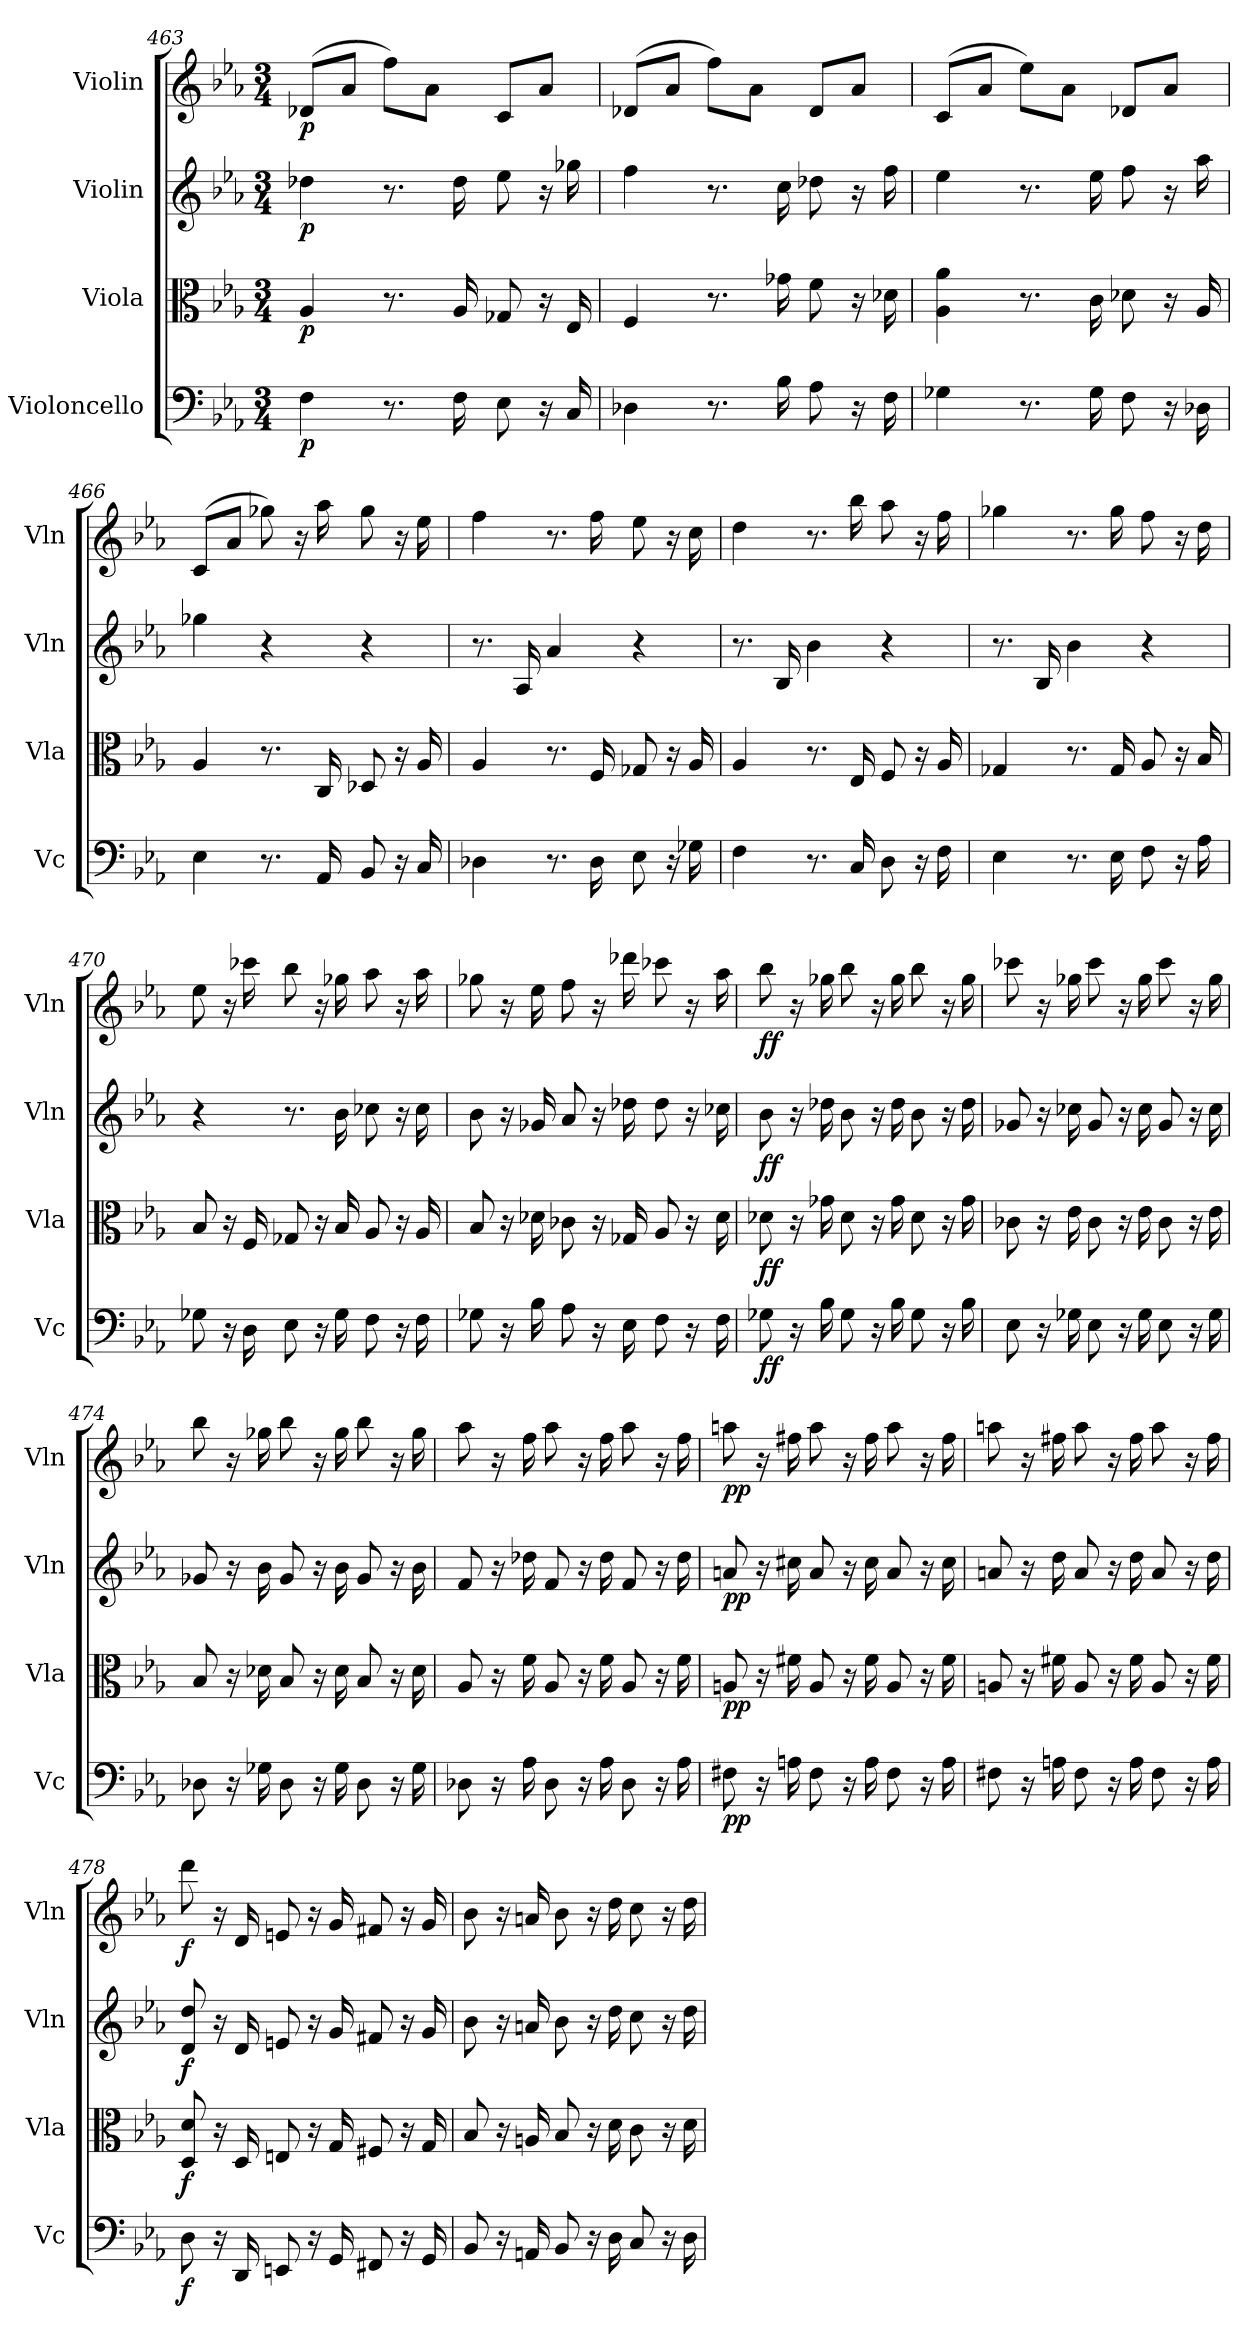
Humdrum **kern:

**kern	**dynam	**kern	**dynam	**kern	**dynam	**kern	**dynam
*part4	*part4	*part3	*part3	*part2	*part2	*part1	*part1
*staff4	*staff4	*staff3	*staff3	*staff2	*staff2	*staff1	*staff1
*I"Violoncello	*	*I"Viola	*	*I"Violin	*	*I"Violin	*
*I'Vc	*	*I'Vla	*	*I'Vln	*	*I'Vln	*
*clefF4	*	*clefC3	*	*clefG2	*	*clefG2	*
*k[b-e-a-]	*	*k[b-e-a-]	*	*k[b-e-a-]	*	*k[b-e-a-]	*
*M3/4	*	*M3/4	*	*M3/4	*	*M3/4	*
=463	=463	=463	=463	=463	=463	=463	=463
4F	p	4A-	p	4dd-X	p	(8d-X/L	p
.	.	.	.	.	.	8a-/J	.
8.r	.	8.r	.	8.r	.	8ff\L)	.
.	.	.	.	.	.	8a-\J	.
16F	.	16A-	.	16dd-	.	.	.
8E-	.	8G-X	.	8ee-	.	8c/L	.
16r	.	16r	.	16r	.	8a-/J	.
16C	.	16E-	.	16gg-X	.	.	.
=464	=464	=464	=464	=464	=464	=464	=464
4D-X	.	4F	.	4ff	.	(8d-X/L	.
.	.	.	.	.	.	8a-/J	.
8.r	.	8.r	.	8.r	.	8ff\L)	.
.	.	.	.	.	.	8a-\J	.
16B-	.	16g-X	.	16cc	.	.	.
8A-	.	8f	.	8dd-X	.	8d-/L	.
16r	.	16r	.	16r	.	8a-/J	.
16F	.	16d-X	.	16ff	.	.	.
=465	=465	=465	=465	=465	=465	=465	=465
4G-X	.	4A- 4a-	.	4ee-	.	(8c/L	.
.	.	.	.	.	.	8a-/J	.
8.r	.	8.r	.	8.r	.	8ee-\L)	.
.	.	.	.	.	.	8a-\J	.
16G-	.	16c	.	16ee-	.	.	.
8F	.	8d-X	.	8ff	.	8d-X/L	.
16r	.	16r	.	16r	.	8a-/J	.
16D-X	.	16A-	.	16aa-	.	.	.
=466	=466	=466	=466	=466	=466	=466	=466
4E-	.	4A-	.	4gg-X	.	(8c/L	.
.	.	.	.	.	.	8a-/J	.
8.r	.	8.r	.	4r	.	8gg-X)	.
.	.	.	.	.	.	16r	.
16AA-	.	16C	.	.	.	16aa-	.
8BB-	.	8D-X	.	4r	.	8gg-	.
16r	.	16r	.	.	.	16r	.
16C	.	16A-	.	.	.	16ee-	.
=467	=467	=467	=467	=467	=467	=467	=467
4D-X	.	4A-	.	8.r	.	4ff	.
.	.	.	.	16A-	.	.	.
8.r	.	8.r	.	4a-	.	8.r	.
16D-	.	16F	.	.	.	16ff	.
8E-	.	8G-X	.	4r	.	8ee-	.
16r	.	16r	.	.	.	16r	.
16G-X	.	16A-	.	.	.	16cc	.
=468	=468	=468	=468	=468	=468	=468	=468
4F	.	4A-	.	8.r	.	4dd	.
.	.	.	.	16B-	.	.	.
8.r	.	8.r	.	4b-	.	8.r	.
16C	.	16E-	.	.	.	16bb-	.
8D	.	8F	.	4r	.	8aa-	.
16r	.	16r	.	.	.	16r	.
16F	.	16A-	.	.	.	16ff	.
=469	=469	=469	=469	=469	=469	=469	=469
4E-	.	4G-X	.	8.r	.	4gg-X	.
.	.	.	.	16B-	.	.	.
8.r	.	8.r	.	4b-	.	8.r	.
16E-	.	16G-	.	.	.	16gg-	.
8F	.	8A-	.	4r	.	8ff	.
16r	.	16r	.	.	.	16r	.
16A-	.	16B-	.	.	.	16dd	.
=470	=470	=470	=470	=470	=470	=470	=470
8G-X	.	8B-	.	4r	.	8ee-	.
16r	.	16r	.	.	.	16r	.
16D	.	16F	.	.	.	16ccc-X	.
8E-	.	8G-X	.	8.r	.	8bb-	.
16r	.	16r	.	.	.	16r	.
16G-	.	16B-	.	16b-	.	16gg-X	.
8F	.	8A-	.	8cc-X	.	8aa-	.
16r	.	16r	.	16r	.	16r	.
16F	.	16A-	.	16cc-	.	16aa-	.
=471	=471	=471	=471	=471	=471	=471	=471
8G-X	.	8B-	.	8b-	.	8gg-X	.
16r	.	16r	.	16r	.	16r	.
16B-	.	16d-X	.	16g-X	.	16ee-	.
8A-	.	8c-X	.	8a-	.	8ff	.
16r	.	16r	.	16r	.	16r	.
16E-	.	16G-X	.	16dd-X	.	16ddd-X	.
8F	.	8A-	.	8dd-	.	8ccc-X	.
16r	.	16r	.	16r	.	16r	.
16F	.	16d-	.	16cc-X	.	16aa-	.
=472	=472	=472	=472	=472	=472	=472	=472
8G-X	ff	8d-X	ff	8b-	ff	8bb-	ff
16r	.	16r	.	16r	.	16r	.
16B-	.	16g-X	.	16dd-X	.	16gg-X	.
8G-	.	8d-	.	8b-	.	8bb-	.
16r	.	16r	.	16r	.	16r	.
16B-	.	16g-	.	16dd-	.	16gg-	.
8G-	.	8d-	.	8b-	.	8bb-	.
16r	.	16r	.	16r	.	16r	.
16B-	.	16g-	.	16dd-	.	16gg-	.
=473	=473	=473	=473	=473	=473	=473	=473
8E-	.	8c-X	.	8g-X	.	8ccc-X	.
16r	.	16r	.	16r	.	16r	.
16G-X	.	16e-	.	16cc-X	.	16gg-X	.
8E-	.	8c-	.	8g-	.	8ccc-	.
16r	.	16r	.	16r	.	16r	.
16G-	.	16e-	.	16cc-	.	16gg-	.
8E-	.	8c-	.	8g-	.	8ccc-	.
16r	.	16r	.	16r	.	16r	.
16G-	.	16e-	.	16cc-	.	16gg-	.
=474	=474	=474	=474	=474	=474	=474	=474
8D-X	.	8B-	.	8g-X	.	8bb-	.
16r	.	16r	.	16r	.	16r	.
16G-X	.	16d-X	.	16b-	.	16gg-X	.
8D-	.	8B-	.	8g-	.	8bb-	.
16r	.	16r	.	16r	.	16r	.
16G-	.	16d-	.	16b-	.	16gg-	.
8D-	.	8B-	.	8g-	.	8bb-	.
16r	.	16r	.	16r	.	16r	.
16G-	.	16d-	.	16b-	.	16gg-	.
=475	=475	=475	=475	=475	=475	=475	=475
8D-X	.	8A-	.	8f	.	8aa-	.
16r	.	16r	.	16r	.	16r	.
16A-	.	16f	.	16dd-X	.	16ff	.
8D-	.	8A-	.	8f	.	8aa-	.
16r	.	16r	.	16r	.	16r	.
16A-	.	16f	.	16dd-	.	16ff	.
8D-	.	8A-	.	8f	.	8aa-	.
16r	.	16r	.	16r	.	16r	.
16A-	.	16f	.	16dd-	.	16ff	.
=476	=476	=476	=476	=476	=476	=476	=476
8F#X	pp	8An	pp	8an	pp	8aan	pp
16r	.	16r	.	16r	.	16r	.
16An	.	16f#X	.	16cc#X	.	16ff#X	.
8F#	.	8A	.	8a	.	8aa	.
16r	.	16r	.	16r	.	16r	.
16A	.	16f#	.	16cc#	.	16ff#	.
8F#	.	8A	.	8a	.	8aa	.
16r	.	16r	.	16r	.	16r	.
16A	.	16f#	.	16cc#	.	16ff#	.
=477	=477	=477	=477	=477	=477	=477	=477
8F#X	.	8An	.	8an	.	8aan	.
16r	.	16r	.	16r	.	16r	.
16An	.	16f#X	.	16dd	.	16ff#X	.
8F#	.	8A	.	8a	.	8aa	.
16r	.	16r	.	16r	.	16r	.
16A	.	16f#	.	16dd	.	16ff#	.
8F#	.	8A	.	8a	.	8aa	.
16r	.	16r	.	16r	.	16r	.
16A	.	16f#	.	16dd	.	16ff#	.
=478	=478	=478	=478	=478	=478	=478	=478
8D	f	8D 8d	f	8d 8dd	f	8ddd	f
16r	.	16r	.	16r	.	16r	.
16DD	.	16D	.	16d	.	16d	.
8EEn	.	8En	.	8en	.	8en	.
16r	.	16r	.	16r	.	16r	.
16GG	.	16G	.	16g	.	16g	.
8FF#X	.	8F#X	.	8f#X	.	8f#X	.
16r	.	16r	.	16r	.	16r	.
16GG	.	16G	.	16g	.	16g	.
=479	=479	=479	=479	=479	=479	=479	=479
8BB-	.	8B-	.	8b-	.	8b-	.
16r	.	16r	.	16r	.	16r	.
16AAn	.	16An	.	16an	.	16an	.
8BB-	.	8B-	.	8b-	.	8b-	.
16r	.	16r	.	16r	.	16r	.
16D	.	16d	.	16dd	.	16dd	.
8C	.	8c	.	8cc	.	8cc	.
16r	.	16r	.	16r	.	16r	.
16D	.	16d	.	16dd	.	16dd	.
=	=	=	=	=	=	=	=
*-	*-	*-	*-	*-	*-	*-	*-
